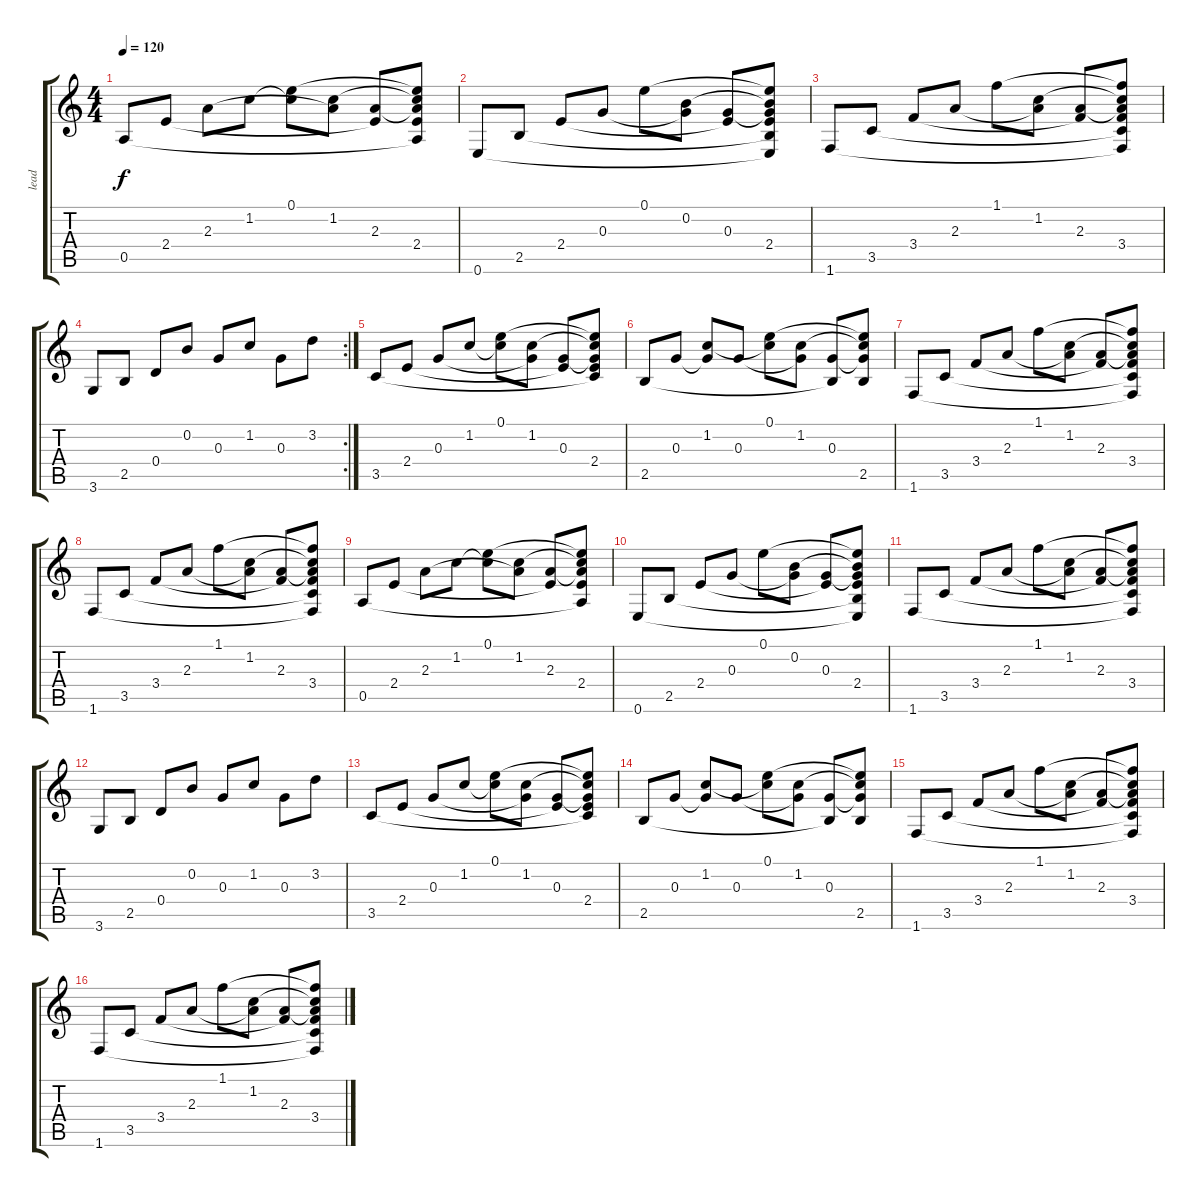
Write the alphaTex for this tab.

\track ("lead" "lead") {instrument electricguitarjazz}
\staff {score tabs}
\tuning (E4 B3 G3 D3 A2 E2) {hide}
\ts (4 4)
\tempo 120
\clef g2
\ks c
0.5.8{dy f} 2.4.8 2.3.8 1.2.8 (0.1 1.2{t}).8 (1.2 2.3{t}).8 (2.3 2.4{t}).8 (0.1{t} 1.2{t} 2.3{t} 2.4 0.5{t}).8 |
0.6.8 2.5.8 2.4.8 0.3.8 0.1.8 (0.2 0.3{t}).8 (0.3 2.4{t}).8 (0.1{t} 0.2{t} 0.3{t} 2.4 2.5{t} 0.6{t}).8 |
1.6.8 3.5.8 3.4.8 2.3.8 1.1.8 (1.2 2.3{t}).8 (2.3 3.4{t}).8 (1.1{t} 1.2{t} 2.3{t} 3.4 3.5{t} 1.6{t}).8 |
\rc 2
3.6.8 2.5.8 0.4.8 0.2.8 0.3.8 1.2.8 0.3.8 3.2.8 |
3.5.8 2.4.8 0.3.8 1.2.8 (0.1 1.2{t}).8 (1.2 0.3{t}).8 (0.3 2.4{t}).8 (0.1{t} 1.2{t} 0.3{t} 2.4 3.5{t}).8 |
2.5.8 0.3.8 (1.2 0.3{t}).8 0.3.8 (0.1 1.2{t}).8 (1.2 0.3{t}).8 (0.3 2.5{t}).8 (0.1{t} 1.2{t} 0.3{t} 2.5).8 |
1.6.8 3.5.8 3.4.8 2.3.8 1.1.8 (1.2 2.3{t}).8 (2.3 3.4{t}).8 (1.1{t} 1.2{t} 2.3{t} 3.4 3.5{t} 1.6{t}).8 |
1.6.8 3.5.8 3.4.8 2.3.8 1.1.8 (1.2 2.3{t}).8 (2.3 3.4{t}).8 (1.1{t} 1.2{t} 2.3{t} 3.4 3.5{t} 1.6{t}).8 |
0.5.8 2.4.8 2.3.8 1.2.8 (0.1 1.2{t}).8 (1.2 2.3{t}).8 (2.3 2.4{t}).8 (0.1{t} 1.2{t} 2.3{t} 2.4 0.5{t}).8 |
0.6.8 2.5.8 2.4.8 0.3.8 0.1.8 (0.2 0.3{t}).8 (0.3 2.4{t}).8 (0.1{t} 0.2{t} 0.3{t} 2.4 2.5{t} 0.6{t}).8 |
1.6.8 3.5.8 3.4.8 2.3.8 1.1.8 (1.2 2.3{t}).8 (2.3 3.4{t}).8 (1.1{t} 1.2{t} 2.3{t} 3.4 3.5{t} 1.6{t}).8 |
3.6.8 2.5.8 0.4.8 0.2.8 0.3.8 1.2.8 0.3.8 3.2.8 |
3.5.8 2.4.8 0.3.8 1.2.8 (0.1 1.2{t}).8 (1.2 0.3{t}).8 (0.3 2.4{t}).8 (0.1{t} 1.2{t} 0.3{t} 2.4 3.5{t}).8 |
2.5.8 0.3.8 (1.2 0.3{t}).8 0.3.8 (0.1 1.2{t}).8 (1.2 0.3{t}).8 (0.3 2.5{t}).8 (0.1{t} 1.2{t} 0.3{t} 2.5).8 |
1.6.8 3.5.8 3.4.8 2.3.8 1.1.8 (1.2 2.3{t}).8 (2.3 3.4{t}).8 (1.1{t} 1.2{t} 2.3{t} 3.4 3.5{t} 1.6{t}).8 |
1.6.8 3.5.8 3.4.8 2.3.8 1.1.8 (1.2 2.3{t}).8 (2.3 3.4{t}).8 (1.1{t} 1.2{t} 2.3{t} 3.4 3.5{t} 1.6{t}).8
